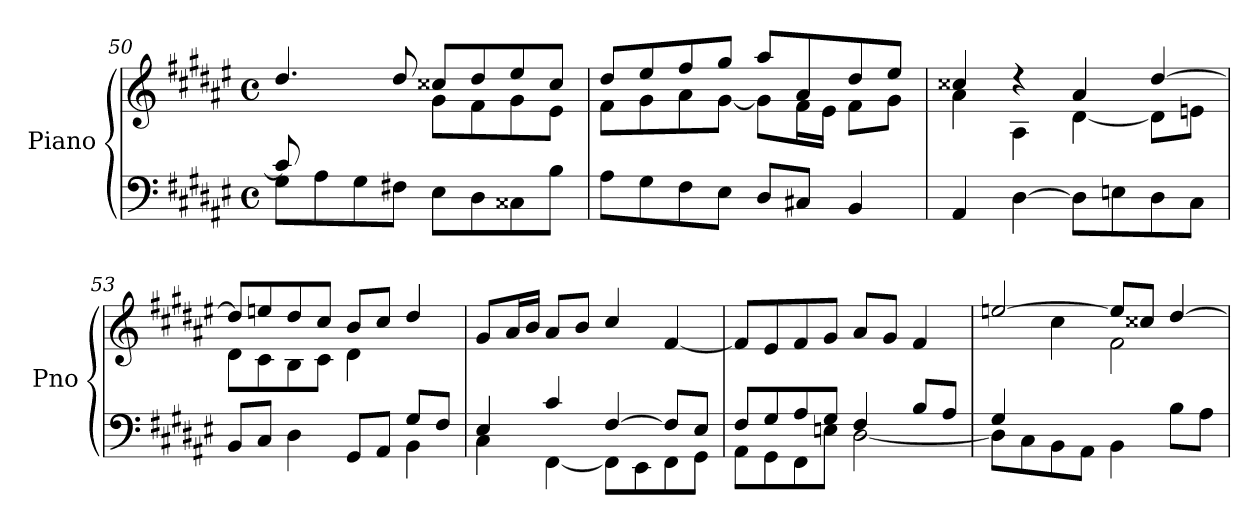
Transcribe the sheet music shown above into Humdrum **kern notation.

**kern	**kern
*part1	*part1
*staff2	*staff1
*I"Piano	*
*I'Pno	*
*clefF4	*clefG2
*k[f#c#g#d#a#e#]	*k[f#c#g#d#a#e#]
*M4/4	*M4/4
*met(c)	*met(c)
=50	=50
*^	*^
*	*	*	*^
8G#\L	8c#/L]	4.dd#/	2ryy	8ryy
8A#\	2..ryy	.	.	8cc#\
8G#\	.	.	.	8b\
8F#X\J	.	8dd#/	.	8a#\J
8E#\L	.	8cc##X/L	8g#\L	2ryy
8D#\	.	8dd#/	8f#\	.
8C##X\	.	8ee#/	8g#\	.
8B\J	.	8cc##/J	8e#\J	.
*v	*v	*	*	*
*	*	*v	*v
!!LO:LB:g=z
=51	=51	=51
8A#\L	8dd#/L	8f#\L
8G#\	8ee#/	8g#\
8F#\	8ff#/	8a#\
8E#\J	8gg#/J	[8g#\J
8D#/L	8aa#/L	8g#\L]
8C#X/J	8a#/	16f#\L
.	.	16e#\JJ
4BB/	8dd#/	8f#\L
.	8ee#/J	8g#\J
=52	=52	=52
4AA#/	4cc##X/	4a#\
[4D#\	4r	4A#\
8D#\L]	4a#/	[4d#\
8En\	.	.
8D#\	[4dd#/	8d#\L]
8C#\J	.	8en\J
=53	=53	=53
*^	*	*
2.ryy	8BB/L	8dd#/L]	8d#\L
.	8C#/J	8een/	8c#\
.	4D#\	8dd#/	8B\
.	.	8cc#/J	8c#\J
.	8GG#/L	8b/L	4d#\
.	8AA#/J	8cc#/J	.
8G#/L	4BB\	4dd#/	4ryy
8F#/J	.	.	.
*	*	*v	*v
=54	=54	=54
4E#/	4C#\	8g#/L
.	.	16a#/L
.	.	16b/JJ
4c#/	[4FF#\	8a#/L
.	.	8b/J
[4F#/	8FF#\L]	4cc#/
.	8EE#\	.
8F#/L]	8FF#\	[4f#/
8E#/J	8GG#\J	.
!!LO:LB:g=z
=55	=55	=55
8F#/L	8AA#\L	8f#/L]
8G#/	8GG#\	8e#/
8A#/	8FF#\	8f#/
8G#/J	8En\J	8g#/J
4F#/	[2D#\	8a#/L
.	.	8g#/J
8B/L	.	4f#/
8A#/J	.	.
=56	=56	=56
*	*	*^
4G#/	8D#\L]	[2een/	4ryy
.	8C#\	.	.
4ryy	8BB\	.	4cc#\
.	8AA#\J	.	.
2ryy	4BB\	8ee/L]	2f#\
.	.	8cc##X/J	.
.	8B\L	[4dd#/	.
.	8A#\J	.	.
*v	*v	*	*
*	*v	*v
=	=
*-	*-
